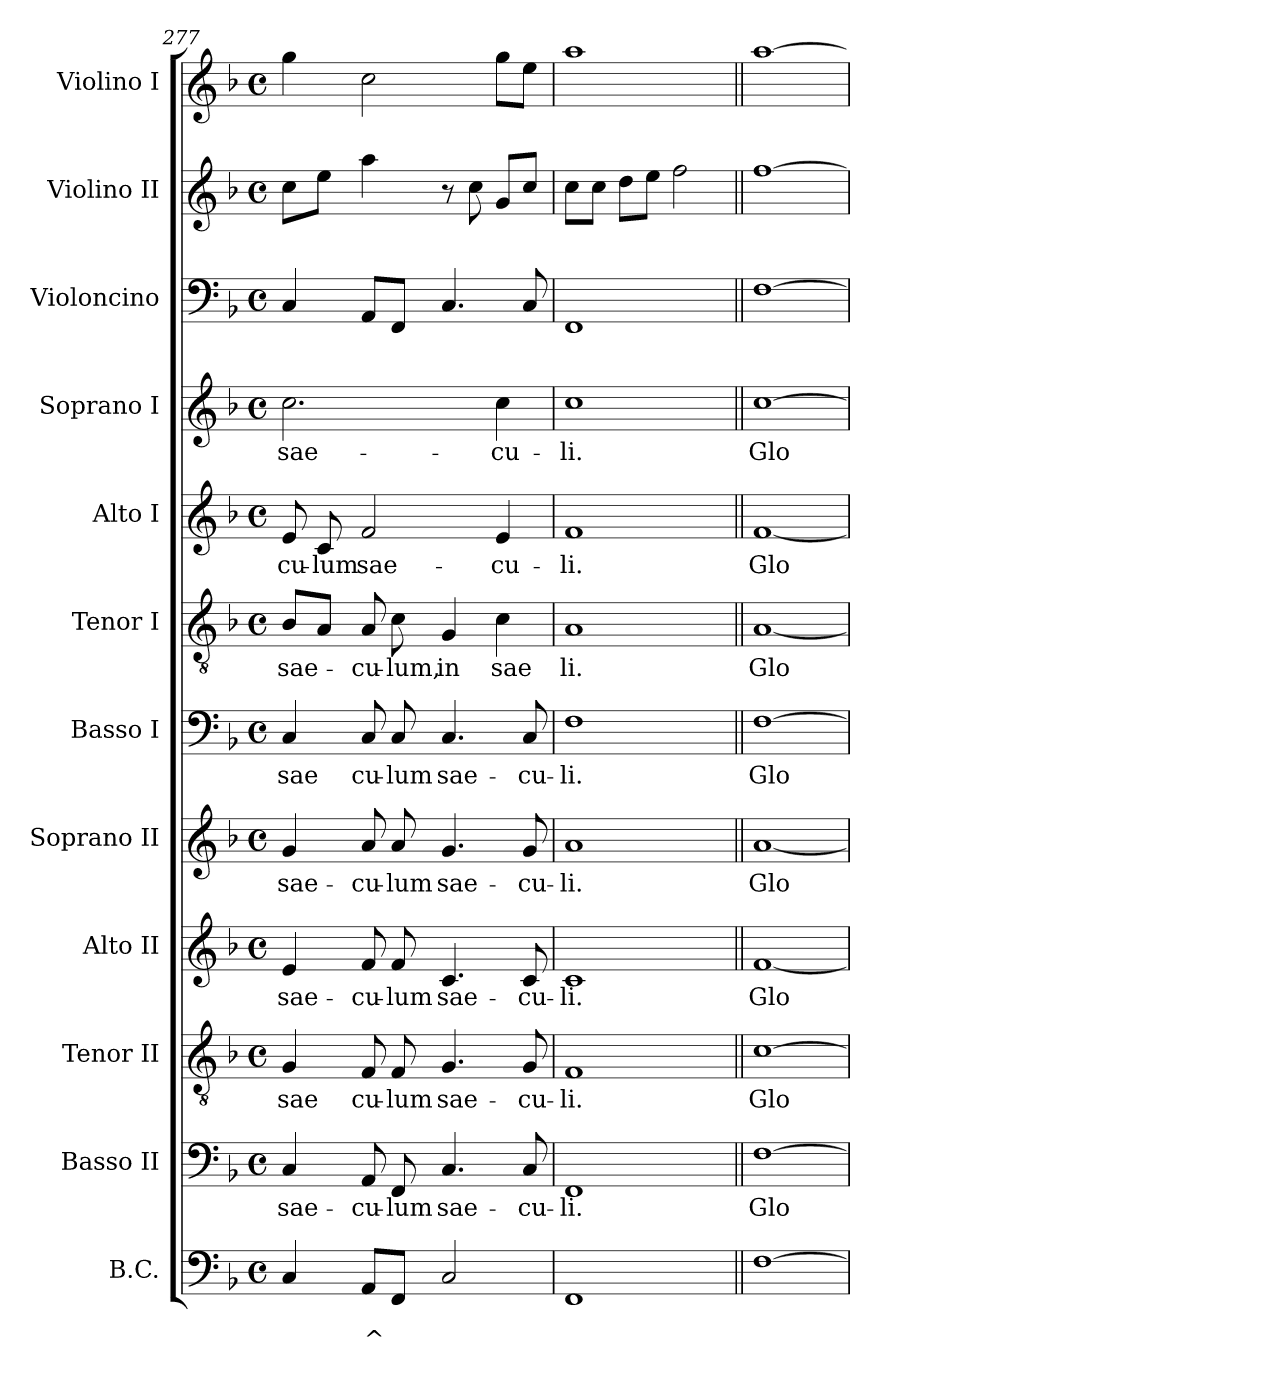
**kern	**text	**text	**kern	**text	**kern	**text	**kern	**text	**kern	**text	**kern	**text	**kern	**text	**kern	**text	**kern	**text	**kern	**kern	**kern
*part12	*part12	*part12	*part11	*part11	*part10	*part10	*part9	*part9	*part8	*part8	*part7	*part7	*part6	*part6	*part5	*part5	*part4	*part4	*part3	*part2	*part1
*staff12	*staff12	*staff12	*staff11	*staff11	*staff10	*staff10	*staff9	*staff9	*staff8	*staff8	*staff7	*staff7	*staff6	*staff6	*staff5	*staff5	*staff4	*staff4	*staff3	*staff2	*staff1
*I"B.C.	*	*	*I"Basso II	*	*I"Tenor II	*	*I"Alto II	*	*I"Soprano II	*	*I"Basso I	*	*I"Tenor I	*	*I"Alto I	*	*I"Soprano I	*	*I"Violoncino	*I"Violino II	*I"Violino I
*I'BC	*	*	*I'B 2	*	*I'T 2	*	*I'A 2	*	*I'S 2	*	*I'B 1	*	*I'T 1	*	*I'A 1	*	*I'S 1	*	*I'Vc.	*I'Vln. II	*I'Vln. I
*clefF4	*	*	*clefF4	*	*clefGv2	*	*clefG2	*	*clefG2	*	*clefF4	*	*clefGv2	*	*clefG2	*	*clefG2	*	*clefF4	*clefG2	*clefG2
*k[b-]	*	*	*k[b-]	*	*k[b-]	*	*k[b-]	*	*k[b-]	*	*k[b-]	*	*k[b-]	*	*k[b-]	*	*k[b-]	*	*k[b-]	*k[b-]	*k[b-]
*F:	*	*	*F:	*	*F:	*	*F:	*	*F:	*	*F:	*	*F:	*	*F:	*	*F:	*	*F:	*F:	*F:
*M4/4	*	*	*M4/4	*	*M4/4	*	*M4/4	*	*M4/4	*	*M4/4	*	*M4/4	*	*M4/4	*	*M4/4	*	*M4/4	*M4/4	*M4/4
*met(c)	*	*	*met(c)	*	*met(c)	*	*met(c)	*	*met(c)	*	*met(c)	*	*met(c)	*	*met(c)	*	*met(c)	*	*met(c)	*met(c)	*met(c)
=277	=277	=277	=277	=277	=277	=277	=277	=277	=277	=277	=277	=277	=277	=277	=277	=277	=277	=277	=277	=277	=277
!	!	!	!	!LO:LY:b	!	!	!	!	!	!	!	!	!	!	!	!	!	!	!	!	!
!	!	!	!	!	!	!LO:LY:b	!	!	!	!	!	!	!	!	!	!	!	!	!	!	!
!	!	!	!	!	!	!	!	!LO:LY:b	!	!	!	!	!	!	!	!	!	!	!	!	!
!	!	!	!	!	!	!	!	!	!	!LO:LY:b	!	!	!	!	!	!	!	!	!	!	!
!	!	!	!	!	!	!	!	!	!	!	!	!LO:LY:b	!	!	!	!	!	!	!	!	!
!	!	!	!	!	!	!	!	!	!	!	!	!	!	!LO:LY:b	!	!	!	!	!	!	!
!	!	!	!	!	!	!	!	!	!	!	!	!	!	!	!	!LO:LY:b	!	!	!	!	!
!	!	!	!	!	!	!	!	!	!	!	!	!	!	!	!	!	!	!LO:LY:b	!	!	!
4C/	.	.	4C/	sae-	4G/	sae	4e/	sae-	4g/	sae-	4C/	sae	8B-/L	sae-	8e/	-cu-	2.cc\	sae-	4C/	8cc\L	4gg\
!	!	!	!	!	!	!	!	!	!	!	!	!	!	!	!	!LO:LY:b	!	!	!	!	!
.	.	.	.	.	.	.	.	.	.	.	.	.	8A/J	.	8c/	-lum	.	.	.	8ee\J	.
!	!	!LO:LY:b	!	!	!	!	!	!	!	!	!	!	!	!	!	!	!	!	!	!	!
!	!	!	!	!LO:LY:b	!	!	!	!	!	!	!	!	!	!	!	!	!	!	!	!	!
!	!	!	!	!	!	!LO:LY:b	!	!	!	!	!	!	!	!	!	!	!	!	!	!	!
!	!	!	!	!	!	!	!	!LO:LY:b	!	!	!	!	!	!	!	!	!	!	!	!	!
!	!	!	!	!	!	!	!	!	!	!LO:LY:b	!	!	!	!	!	!	!	!	!	!	!
!	!	!	!	!	!	!	!	!	!	!	!	!LO:LY:b	!	!	!	!	!	!	!	!	!
!	!	!	!	!	!	!	!	!	!	!	!	!	!	!LO:LY:b	!	!	!	!	!	!	!
!	!	!	!	!	!	!	!	!	!	!	!	!	!	!	!	!LO:LY:b	!	!	!	!	!
8AA/L	.	^	8AA/	-cu-	8F/	cu-	8f/	-cu-	8a/	-cu-	8C/	cu-	8A/	-cu-	2f/	sae-	.	.	8AA/L	4aa\	2cc\
!	!	!	!	!LO:LY:b	!	!	!	!	!	!	!	!	!	!	!	!	!	!	!	!	!
!	!	!	!	!	!	!LO:LY:b	!	!	!	!	!	!	!	!	!	!	!	!	!	!	!
!	!	!	!	!	!	!	!	!LO:LY:b	!	!	!	!	!	!	!	!	!	!	!	!	!
!	!	!	!	!	!	!	!	!	!	!LO:LY:b	!	!	!	!	!	!	!	!	!	!	!
!	!	!	!	!	!	!	!	!	!	!	!	!LO:LY:b	!	!	!	!	!	!	!	!	!
!	!	!	!	!	!	!	!	!	!	!	!	!	!	!LO:LY:b	!	!	!	!	!	!	!
8FF/J	.	.	8FF/	-lum	8F/	-lum	8f/	-lum	8a/	-lum	8C/	-lum	8c\	-lum,	.	.	.	.	8FF/J	.	.
!	!	!	!	!LO:LY:b	!	!	!	!	!	!	!	!	!	!	!	!	!	!	!	!	!
!	!	!	!	!	!	!LO:LY:b	!	!	!	!	!	!	!	!	!	!	!	!	!	!	!
!	!	!	!	!	!	!	!	!LO:LY:b	!	!	!	!	!	!	!	!	!	!	!	!	!
!	!	!	!	!	!	!	!	!	!	!LO:LY:b	!	!	!	!	!	!	!	!	!	!	!
!	!	!	!	!	!	!	!	!	!	!	!	!LO:LY:b	!	!	!	!	!	!	!	!	!
!	!	!	!	!	!	!	!	!	!	!	!	!	!	!LO:LY:b	!	!	!	!	!	!	!
2C/	.	.	4.C/	sae-	4.G/	sae-	4.c/	sae-	4.g/	sae-	4.C/	sae-	4G/	in	.	.	.	.	4.C/	8r	.
.	.	.	.	.	.	.	.	.	.	.	.	.	.	.	.	.	.	.	.	8cc\	.
!	!	!	!	!	!	!	!	!	!	!	!	!	!	!LO:LY:b	!	!	!	!	!	!	!
!	!	!	!	!	!	!	!	!	!	!	!	!	!	!	!	!LO:LY:b	!	!	!	!	!
!	!	!	!	!	!	!	!	!	!	!	!	!	!	!	!	!	!	!LO:LY:b	!	!	!
.	.	.	.	.	.	.	.	.	.	.	.	.	4c\	sae	4e/	-cu-	4cc\	-cu-	.	8g/L	8gg\L
!	!	!	!	!LO:LY:b	!	!	!	!	!	!	!	!	!	!	!	!	!	!	!	!	!
!	!	!	!	!	!	!LO:LY:b	!	!	!	!	!	!	!	!	!	!	!	!	!	!	!
!	!	!	!	!	!	!	!	!LO:LY:b	!	!	!	!	!	!	!	!	!	!	!	!	!
!	!	!	!	!	!	!	!	!	!	!LO:LY:b	!	!	!	!	!	!	!	!	!	!	!
!	!	!	!	!	!	!	!	!	!	!	!	!LO:LY:b	!	!	!	!	!	!	!	!	!
.	.	.	8C/	-cu-	8G/	-cu-	8c/	-cu-	8g/	-cu-	8C/	-cu-	.	.	.	.	.	.	8C/	8cc/J	8ee\J
=278	=278	=278	=278	=278	=278	=278	=278	=278	=278	=278	=278	=278	=278	=278	=278	=278	=278	=278	=278	=278	=278
!	!	!	!	!LO:LY:b	!	!	!	!	!	!	!	!	!	!	!	!	!	!	!	!	!
!	!	!	!	!	!	!LO:LY:b	!	!	!	!	!	!	!	!	!	!	!	!	!	!	!
!	!	!	!	!	!	!	!	!LO:LY:b	!	!	!	!	!	!	!	!	!	!	!	!	!
!	!	!	!	!	!	!	!	!	!	!LO:LY:b	!	!	!	!	!	!	!	!	!	!	!
!	!	!	!	!	!	!	!	!	!	!	!	!LO:LY:b	!	!	!	!	!	!	!	!	!
!	!	!	!	!	!	!	!	!	!	!	!	!	!	!LO:LY:b	!	!	!	!	!	!	!
!	!	!	!	!	!	!	!	!	!	!	!	!	!	!	!	!LO:LY:b	!	!	!	!	!
!	!	!	!	!	!	!	!	!	!	!	!	!	!	!	!	!	!	!LO:LY:b	!	!	!
1FF	.	.	1FF	-li.	1F	-li.	1c	-li.	1a	-li.	1F	-li.	1A	li.	1f	-li.	1cc	-li.	1FF	8cc\L	1aa
.	.	.	.	.	.	.	.	.	.	.	.	.	.	.	.	.	.	.	.	8cc\J	.
.	.	.	.	.	.	.	.	.	.	.	.	.	.	.	.	.	.	.	.	8dd\L	.
.	.	.	.	.	.	.	.	.	.	.	.	.	.	.	.	.	.	.	.	8ee\J	.
.	.	.	.	.	.	.	.	.	.	.	.	.	.	.	.	.	.	.	.	2ff\	.
!!LO:PB:g=z
=279||	=279||	=279||	=279||	=279||	=279||	=279||	=279||	=279||	=279||	=279||	=279||	=279||	=279||	=279||	=279||	=279||	=279||	=279||	=279||	=279||	=279||
!	!	!	!	!LO:LY:b	!	!	!	!	!	!	!	!	!	!	!	!	!	!	!	!	!
!	!	!	!	!	!	!LO:LY:b	!	!	!	!	!	!	!	!	!	!	!	!	!	!	!
!	!	!	!	!	!	!	!	!LO:LY:b	!	!	!	!	!	!	!	!	!	!	!	!	!
!	!	!	!	!	!	!	!	!	!	!LO:LY:b	!	!	!	!	!	!	!	!	!	!	!
!	!	!	!	!	!	!	!	!	!	!	!	!LO:LY:b	!	!	!	!	!	!	!	!	!
!	!	!	!	!	!	!	!	!	!	!	!	!	!	!LO:LY:b	!	!	!	!	!	!	!
!	!	!	!	!	!	!	!	!	!	!	!	!	!	!	!	!LO:LY:b	!	!	!	!	!
!	!	!	!	!	!	!	!	!	!	!	!	!	!	!	!	!	!	!LO:LY:b	!	!	!
[1F	.	.	[1F	Glo-	[1c	Glo-	[1f	Glo-	[1a	Glo-	[1F	Glo-	[1A	Glo-	[1f	Glo-	[1cc	Glo-	[1F	[1ff	[1aa
=	=	=	=	=	=	=	=	=	=	=	=	=	=	=	=	=	=	=	=	=	=
*-	*-	*-	*-	*-	*-	*-	*-	*-	*-	*-	*-	*-	*-	*-	*-	*-	*-	*-	*-	*-	*-
